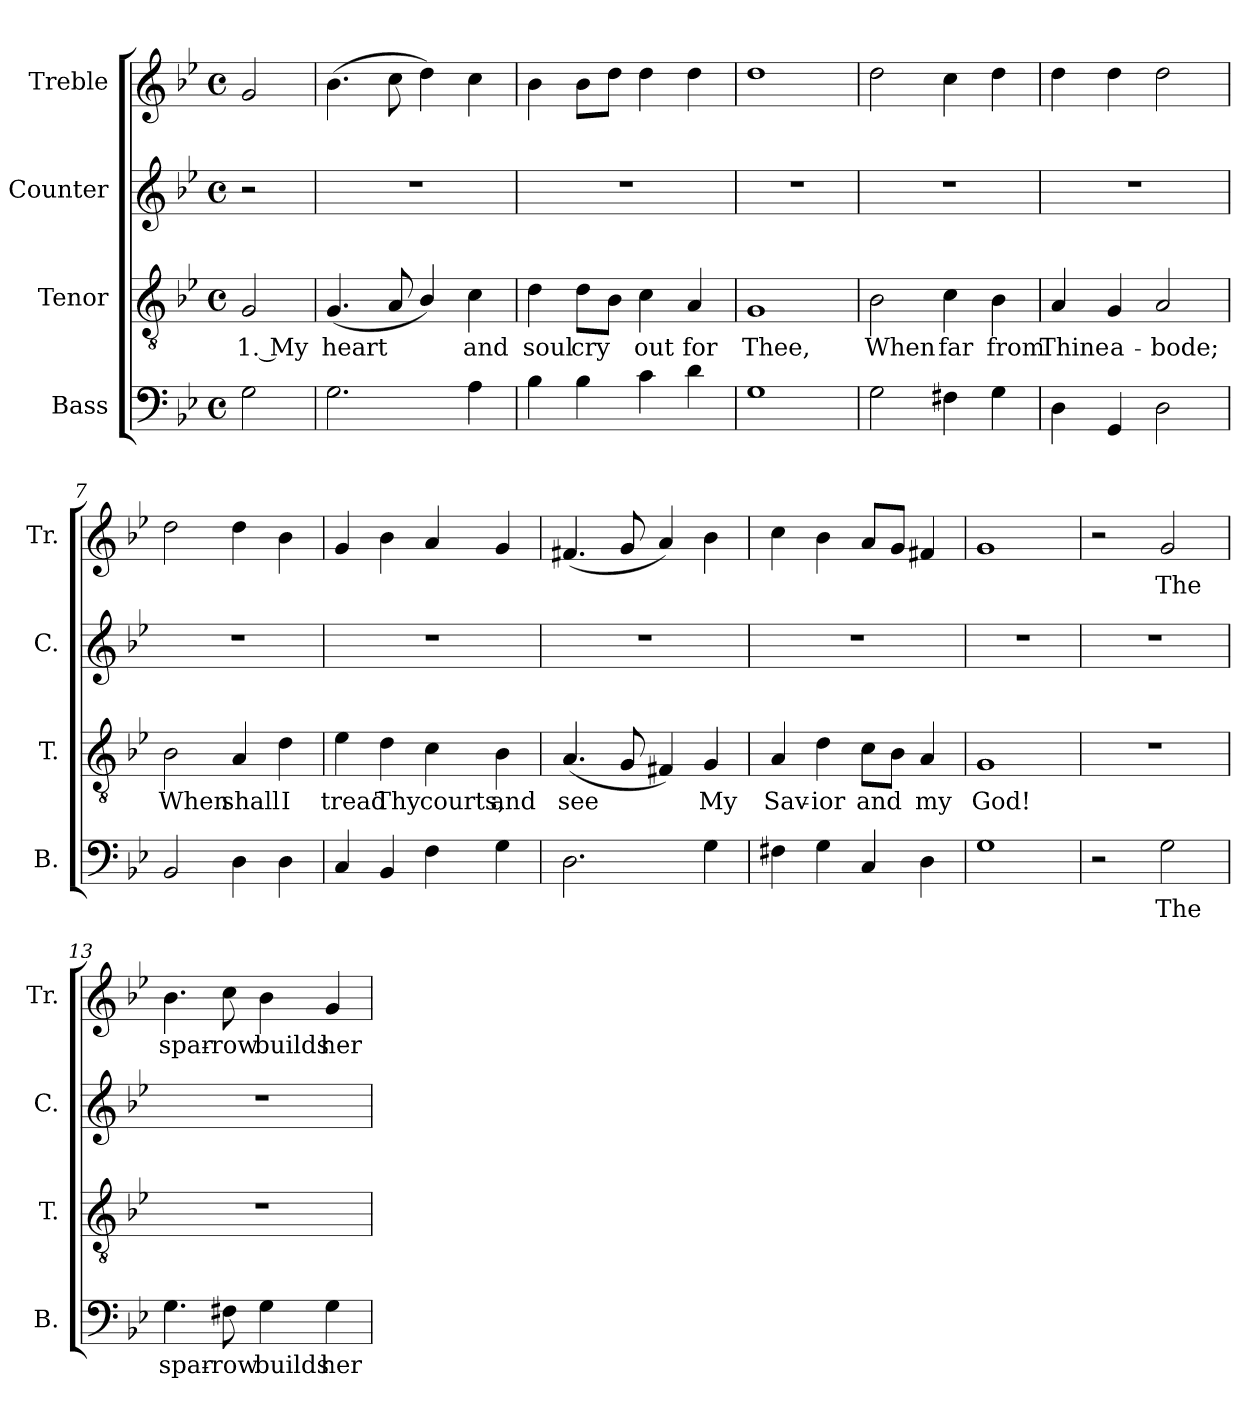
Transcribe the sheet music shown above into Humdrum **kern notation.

**kern	**text	**kern	**text	**kern	**kern	**text
*part4	*part4	*part3	*part3	*part2	*part1	*part1
*staff4	*staff4	*staff3	*staff3	*staff2	*staff1	*staff1
*I"Bass	*	*I"Tenor	*	*I"Counter	*I"Treble	*
*I'B.	*	*I'T.	*	*I'C.	*I'Tr.	*
*clefF4	*	*clefGv2	*	*clefG2	*clefG2	*
*k[b-e-]	*	*k[b-e-]	*	*k[b-e-]	*k[b-e-]	*
*M4/4	*	*M4/4	*	*M4/4	*M4/4	*
*met(c)	*	*met(c)	*	*met(c)	*met(c)	*
=1	=1	=1	=1	=1	=1	=1
2G\	.	2G/	1. My	2r	2g/	.
=2	=2	=2	=2	=2	=2	=2
2.G\	.	(4.G/	heart	1r	(4.b-\	.
.	.	8A/	.	.	8cc\	.
.	.	4B-/)	.	.	4dd\)	.
4A\	.	4c\	and	.	4cc\	.
=3	=3	=3	=3	=3	=3	=3
4B-\	.	4d\	soul	1r	4b-\	.
4B-\	.	8d\L	cry	.	8b-\L	.
.	.	8B-\J	.	.	8dd\J	.
4c\	.	4c\	out	.	4dd\	.
4d\	.	4A/	for	.	4dd\	.
=4	=4	=4	=4	=4	=4	=4
1G	.	1G	Thee,	1r	1dd	.
=5	=5	=5	=5	=5	=5	=5
2G\	.	2B-\	When	1r	2dd\	.
4F#X\	.	4c\	far	.	4cc\	.
4G\	.	4B-\	from	.	4dd\	.
=6	=6	=6	=6	=6	=6	=6
4D\	.	4A/	Thine	1r	4dd\	.
4GG/	.	4G/	a-	.	4dd\	.
2D\	.	2A/	-bode;	.	2dd\	.
=7	=7	=7	=7	=7	=7	=7
2BB-/	.	2B-\	When	1r	2dd\	.
4D\	.	4A/	shall	.	4dd\	.
4D\	.	4d\	I	.	4b-\	.
!!LO:LB:g=z
=8	=8	=8	=8	=8	=8	=8
4C/	.	4e-\	tread	1r	4g/	.
4BB-/	.	4d\	Thy	.	4b-\	.
4F\	.	4c\	courts,	.	4a/	.
4G\	.	4B-\	and	.	4g/	.
=9	=9	=9	=9	=9	=9	=9
2.D\	.	(4.A/	see	1r	(4.f#X/	.
.	.	8G/	.	.	8g/	.
.	.	4F#X/)	.	.	4a/)	.
4G\	.	4G/	My	.	4b-\	.
=10	=10	=10	=10	=10	=10	=10
4F#X\	.	4A/	Sav-	1r	4cc\	.
4G\	.	4d\	-ior	.	4b-\	.
4C/	.	8c\L	and	.	8a/L	.
.	.	8B-\J	.	.	8g/J	.
4D\	.	4A/	my	.	4f#X/	.
=11	=11	=11	=11	=11	=11	=11
1G	.	1G	God!	1r	1g	.
=12	=12	=12	=12	=12	=12	=12
2r	.	1r	.	1r	2r	.
2G\	The	.	.	.	2g/	The
=13	=13	=13	=13	=13	=13	=13
4.G\	spar-	1r	.	1r	4.b-\	spar-
8F#X\	-row	.	.	.	8cc\	-row
4G\	builds	.	.	.	4b-\	builds
4G\	her-	.	.	.	4g/	her-
=	=	=	=	=	=	=
*-	*-	*-	*-	*-	*-	*-
